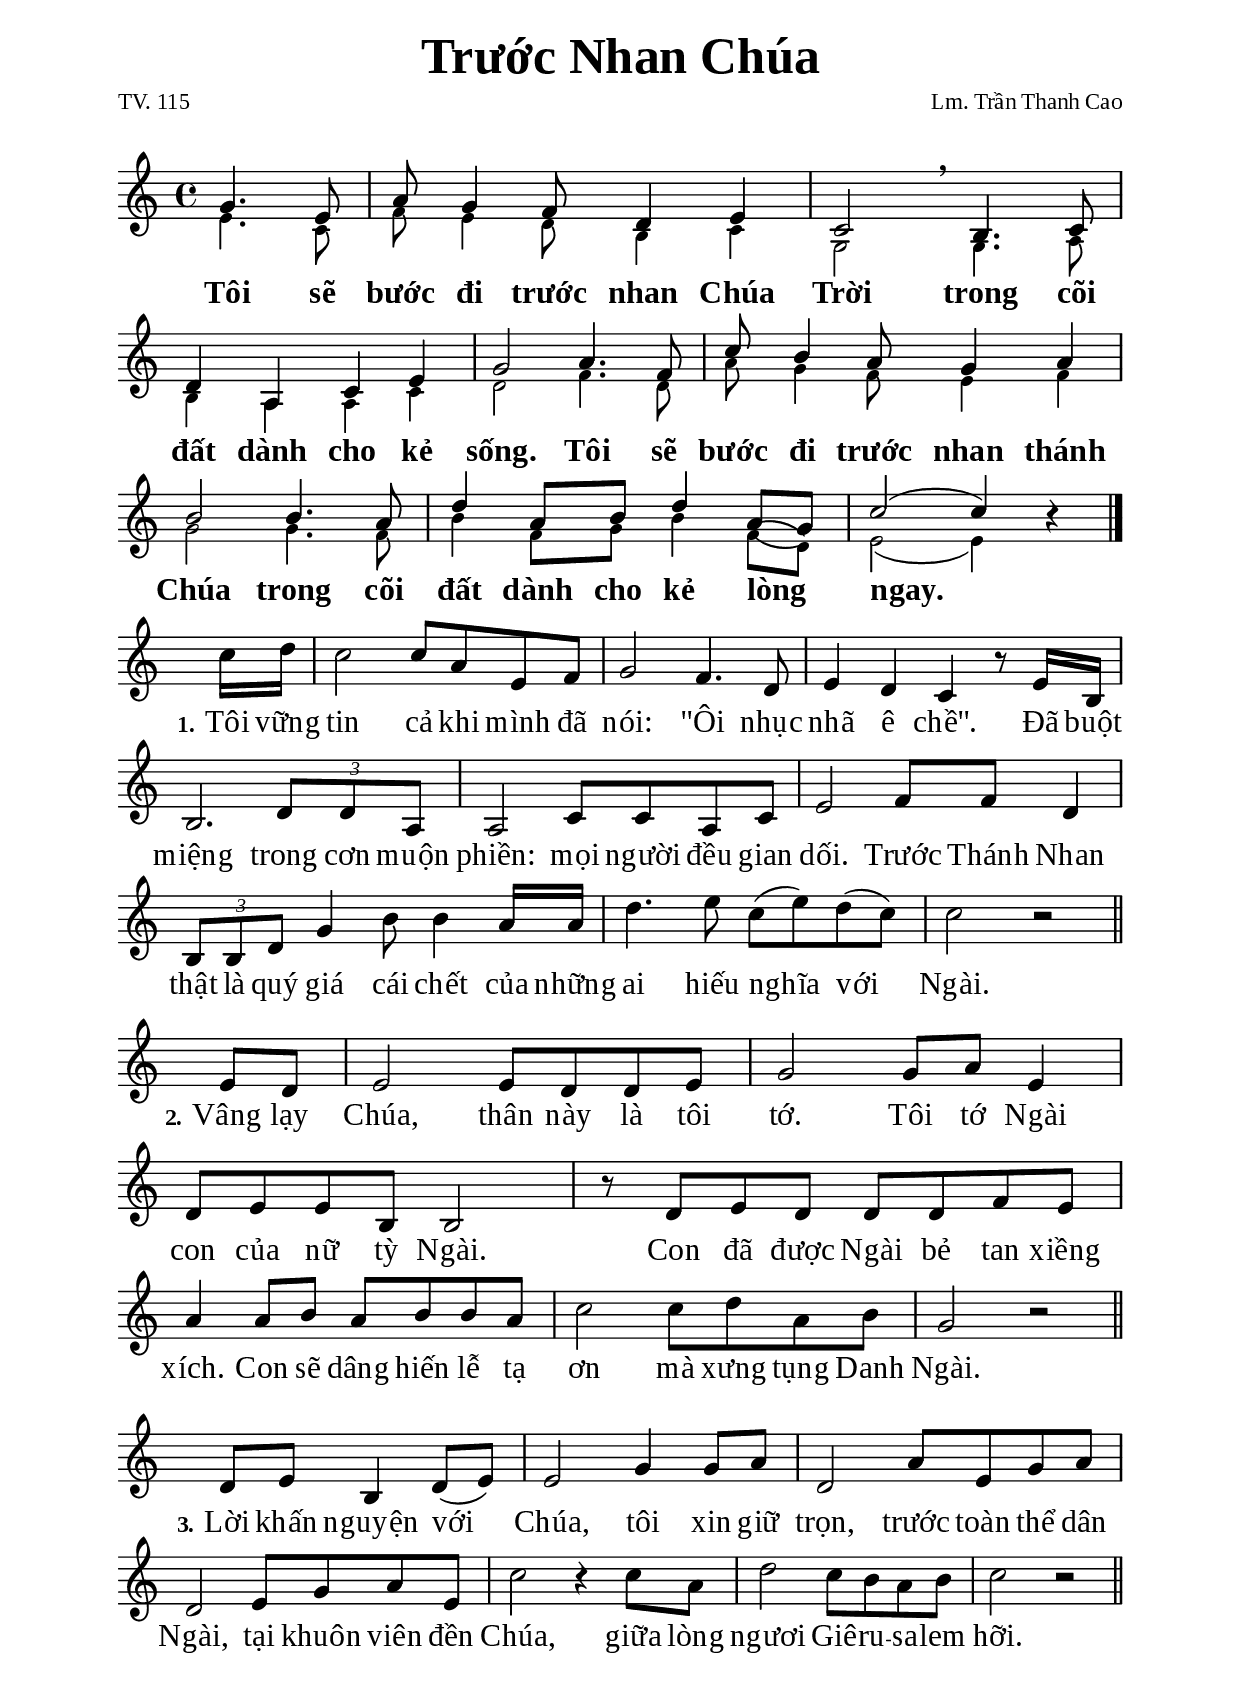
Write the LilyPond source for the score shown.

% Cài đặt chung
\version "2.20.0"
\include "english.ly"

\header {
  title = \markup { \fontsize #3 "Trước Nhan Chúa" }
  poet = "TV. 115"
  composer = "Lm. Trần Thanh Cao"
  arranger = " "
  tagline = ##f
}

\paper {
  #(set-paper-size "a4")
  top-margin = 10\mm
  bottom-margin = 10\mm
  left-margin = 20\mm
  right-margin = 20\mm
  indent = #0
  #(define fonts
    (make-pango-font-tree
      "Liberation Serif"
      "Liberation Serif"
      "Liberation Serif"
      (/ 20 20)))
  page-count = #1
}

% Nhạc điệp khúc
nhacDiepKhucSop = \relative c'' {
  \partial 2 g4. e8 |
  a g4 f8 d4 e |
  c2 \breathe b4. c8 |
  d4 a c e |
  g2 a4. f8 |
  c' b4 a8 g4 a |
  b2 b4. a8 |
  d4 a8 b d4 a8 _(g) |
  c2 (c4) r \bar "|."
}

nhacDiepKhucBas = \relative c' {
  \partial 2 e4. c8 |
  f e4 d8 b4 c |
  g2 g4. a8 |
  b4 a a c |
  d2 f4. d8 |
  a' g4 f8 e4 f |
  g2 g4. f8 |
  b4 f8 g b4 f8 ^(d) |
  e2 (e4) r
}

% Nhạc phiên khúc
nhacPhienKhucMot = \relative c'' {
  \partial 8 c16 d |
  c2 c8 a e f |
  g2 f4. d8 |
  e4 d c r8 e16 b |
  b2. \tuplet 3/2 { d8 d a } |
  a2 c8 c a c |
  e2 f8 f d4 |
  \tuplet 3/2 { b8 b d } g4 b8 b4 a16 a |
  d4. e8 c (e) d (c) |
  c2 r \bar "||"
}

nhacPhienKhucHai = \relative c' {
  \partial 4 e8 d |
  e2 e8 d d e |
  g2 g8 a e4 |
  d8 e e b b2 |
  r8 d e d d d f e |
  a4 a8 b a b b a |
  c2 c8 d a b |
  g2 r \bar "||"
}

nhacPhienKhucBa = \relative c' {
  \partial 2. d8 e b4 d8 (e) |
  e2 g4 g8 a |
  d,2 a'8 e g a |
  d,2 e8 g a e |
  c'2 r4 c8 a |
  d2 c8 b a b |
  c2 r \bar "||"
}

% Lời điệp khúc
loiDiepKhuc = \lyricmode {
  Tôi sẽ bước đi trước nhan Chúa Trời
  trong cõi đất dành cho kẻ sống.
  Tôi sẽ bước đi trước nhan thánh Chúa
  trong cõi đất dành cho kẻ lòng ngay.
}

% Lời phiên khúc
loiPhienKhucMot = \lyricmode {
  \set stanza = #"1."
  Tôi vững tin cả khi mình đã nói:
  ''Ôi nhục nhã ê chề''.
  Đã buột miệng trong cơn muộn phiền:
  mọi người đều gian dối.
  Trước Thánh Nhan thật là quý giá
  cái chết của những ai hiếu nghĩa với Ngài.
}

loiPhienKhucHai = \lyricmode {
  \set stanza = #"2."
  Vâng lạy Chúa, thân này là tôi tớ.
  Tôi tớ Ngài
  con của nữ tỳ Ngài.
  Con đã được Ngài bẻ tan xiềng xích.
  Con sẽ dâng hiến lễ tạ ơn mà xưng tụng Danh Ngài.
}

loiPhienKhucBa = \lyricmode {
  \set stanza = #"3."
  Lời khấn nguyện với Chúa, tôi xin giữ trọn,
  trước toàn thể dân Ngài, tại khuôn viên đền Chúa,
  giữa lòng ngươi Giê -- ru -- sa -- lem hỡi.
}


% Dàn trang
\score {
  \new ChoirStaff <<
    \new Staff = diepKhuc \with {
        \consists "Merge_rests_engraver"
        \magnifyStaff #(magstep +1)
      }
      <<
      \new Voice = beSop {
        \voiceOne \key c \major \time 4/4 \nhacDiepKhucSop
      }
      \new Voice = beBas {
        \override NoteHead.font-size = #-2
        \voiceTwo \key c \major \time 4/4 \nhacDiepKhucBas
      }
    >>
    \new Lyrics \lyricsto beSop \loiDiepKhuc
  >>
  \layout {
    \override Lyrics.LyricText.font-series = #'bold
    \override Lyrics.LyricText.font-size = #+3
    \override Lyrics.LyricSpace.minimum-distance = #2.0
    \override Score.BarNumber.break-visibility = ##(#f #f #f)
    \override Score.SpacingSpanner.uniform-stretching = ##t
  }
}

\score {
  \new ChoirStaff <<
    \new Staff = phienKhuc \with {
        \magnifyStaff #(magstep +1)
      }
      <<
      \new Voice = beSop {
        \key c \major \time 4/4 \nhacPhienKhucMot
      }
    >>
    \new Lyrics \lyricsto beSop \loiPhienKhucMot
  >>
  \layout {
    \override Staff.TimeSignature.transparent = ##t
    \override Lyrics.LyricText.font-size = #+3
    \override Lyrics.LyricSpace.minimum-distance = #0.5
    \override Score.BarNumber.break-visibility = ##(#f #f #f)
    \override Score.SpacingSpanner.uniform-stretching = ##t
  }
}

\score {
  \new ChoirStaff <<
    \new Staff = phienKhuc \with {
        \magnifyStaff #(magstep +1)
      }
      <<
      \new Voice = beSop {
        \key c \major \time 4/4 \nhacPhienKhucHai
      }
    >>
    \new Lyrics \lyricsto beSop \loiPhienKhucHai
  >>
  \layout {
    \override Staff.TimeSignature.transparent = ##t
    \override Lyrics.LyricText.font-size = #+3
    \override Lyrics.LyricSpace.minimum-distance = #0.5
    \override Score.BarNumber.break-visibility = ##(#f #f #f)
    \override Score.SpacingSpanner.uniform-stretching = ##t
  }
}

\score {
  \new ChoirStaff <<
    \new Staff = phienKhuc \with {
        \magnifyStaff #(magstep +1)
      }
      <<
      \new Voice = beSop {
        \key c \major \time 4/4 \nhacPhienKhucBa
      }
    >>
    \new Lyrics \lyricsto beSop \loiPhienKhucBa
  >>
  \layout {
    \override Staff.TimeSignature.transparent = ##t
    \override Lyrics.LyricText.font-size = #+3
    \override Lyrics.LyricSpace.minimum-distance = #0.5
    \override Score.BarNumber.break-visibility = ##(#f #f #f)
    \override Score.SpacingSpanner.uniform-stretching = ##t
  }
}
